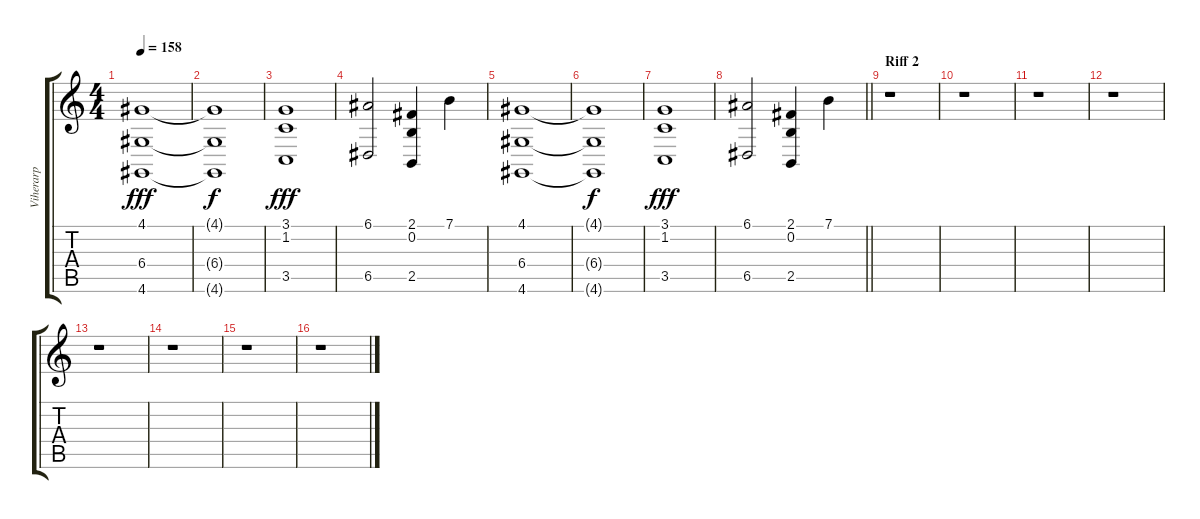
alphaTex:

\track ("Viherarp" "Viherarp") {instrument pad8sweep}
\staff {score tabs}
\tuning (E4 B3 G3 D3 A2 E2) {hide}
\ts (4 4)
\tempo 158
\clef g2
\ks c
(4.1 6.4 4.6).1{dy fff} |
(4.1{t} 6.4{t} 4.6{t}).1{dy f} |
(3.1 1.2 3.5).1{dy fff} |
(6.1 6.5).2 (2.1 0.2 2.5).4 7.1.4 |
(4.1 6.4 4.6).1 |
(4.1{t} 6.4{t} 4.6{t}).1{dy f} |
(3.1 1.2 3.5).1{dy fff} |
\barLineRight lightlight
(6.1 6.5).2 (2.1 0.2 2.5).4 7.1.4 |
\section ("" "Riff 2")
r.1 |
r.1 |
r.1 |
r.1 |
r.1 |
r.1 |
r.1 |
r.1
